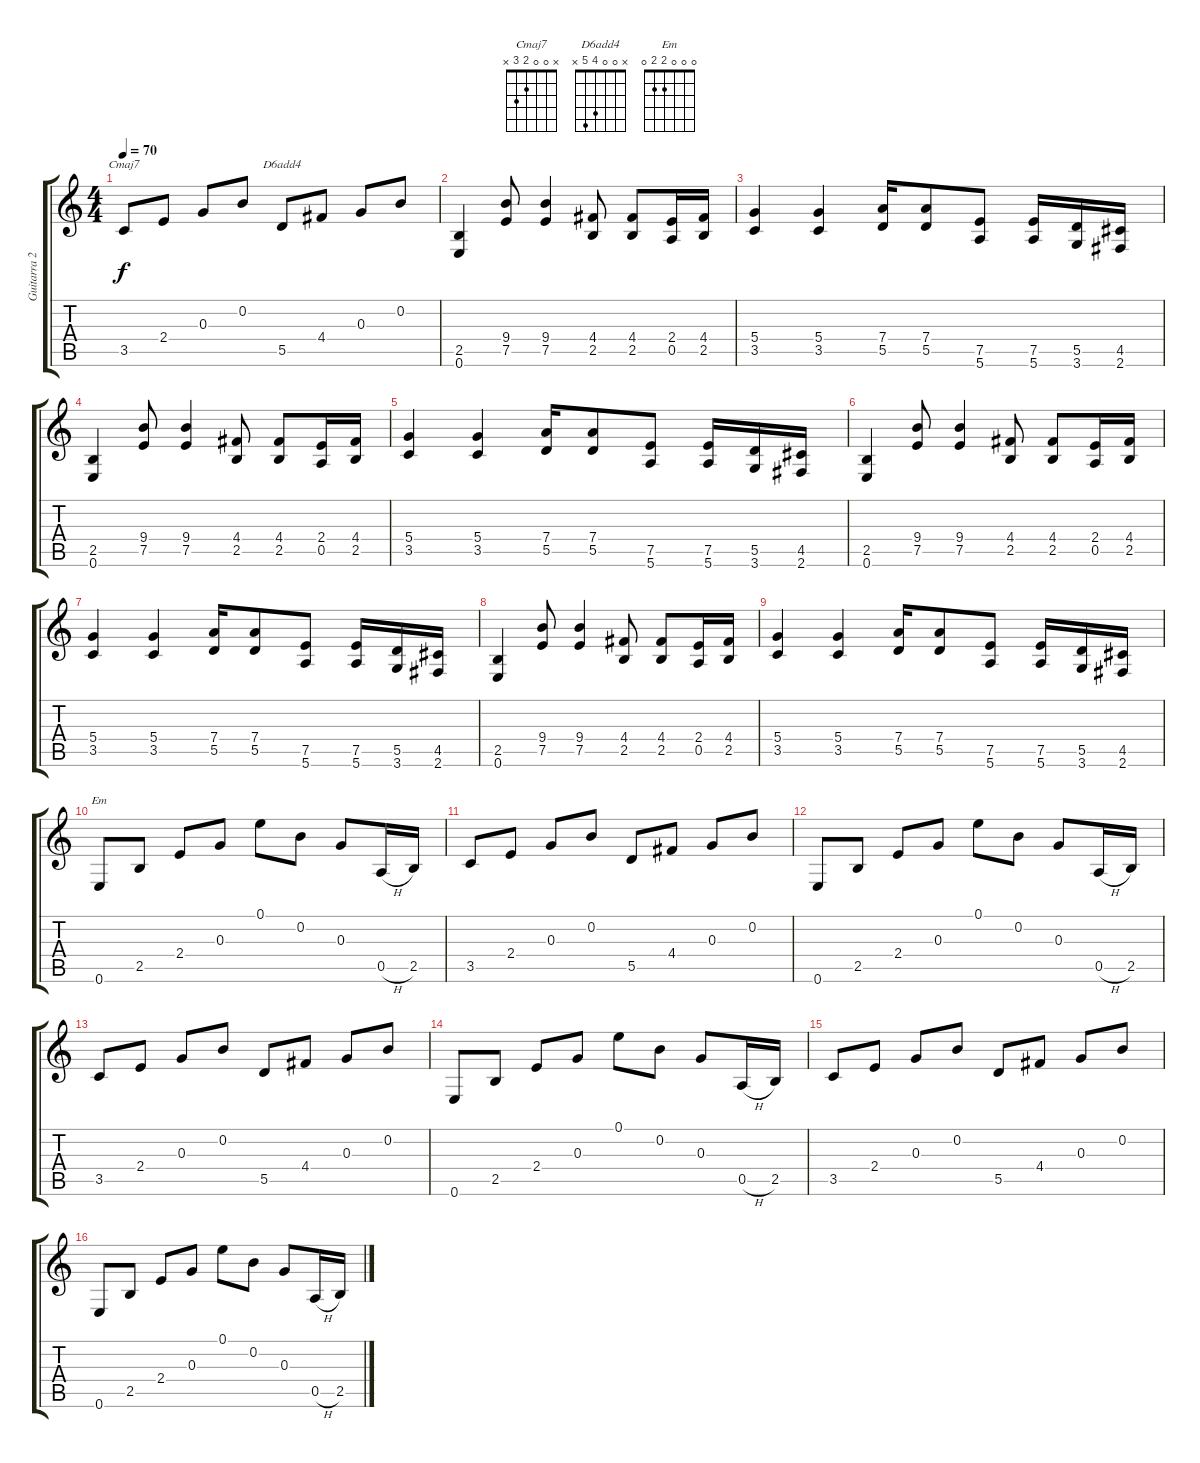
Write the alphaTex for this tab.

\track ("Guitarra 2" "Guitarra 2") {instrument distortionguitar}
\staff {score tabs}
\tuning (E4 B3 G3 D3 A2 E2) {hide}
\chord ("Cmaj7" x 0 0 2 3 x)
\chord ("D6add4" x 0 0 4 5 x)
\chord ("Em" 0 0 0 2 2 0)
\ts (4 4)
\tempo 70
\clef g2
\ks c
3.5.8{ch "Cmaj7" dy f} 2.4.8 0.3.8 0.2.8 5.5.8{ch "D6add4"} 4.4.8 0.3.8 0.2.8 |
(2.5 0.6).4{instrument overdrivenguitar} (9.4 7.5).8 (9.4 7.5).4 (4.4 2.5).8 (4.4 2.5).8 (2.4 0.5).16 (4.4 2.5).16 |
(5.4 3.5).4 (5.4 3.5).4 (7.4 5.5).16 (7.4 5.5).8 (7.5 5.6).8 (7.5 5.6).16 (5.5 3.6).16 (4.5 2.6).16 |
(2.5 0.6).4{instrument overdrivenguitar} (9.4 7.5).8 (9.4 7.5).4 (4.4 2.5).8 (4.4 2.5).8 (2.4 0.5).16 (4.4 2.5).16 |
(5.4 3.5).4 (5.4 3.5).4 (7.4 5.5).16 (7.4 5.5).8 (7.5 5.6).8 (7.5 5.6).16 (5.5 3.6).16 (4.5 2.6).16 |
(2.5 0.6).4{instrument overdrivenguitar} (9.4 7.5).8 (9.4 7.5).4 (4.4 2.5).8 (4.4 2.5).8 (2.4 0.5).16 (4.4 2.5).16 |
(5.4 3.5).4 (5.4 3.5).4 (7.4 5.5).16 (7.4 5.5).8 (7.5 5.6).8 (7.5 5.6).16 (5.5 3.6).16 (4.5 2.6).16 |
(2.5 0.6).4{instrument overdrivenguitar} (9.4 7.5).8 (9.4 7.5).4 (4.4 2.5).8 (4.4 2.5).8 (2.4 0.5).16 (4.4 2.5).16 |
(5.4 3.5).4 (5.4 3.5).4 (7.4 5.5).16 (7.4 5.5).8 (7.5 5.6).8 (7.5 5.6).16 (5.5 3.6).16 (4.5 2.6).16 |
0.6.8{ch "Em" instrument acousticguitarnylon} 2.5.8 2.4.8 0.3.8 0.1.8 0.2.8 0.3.8 0.5{h}.16 2.5.16 |
3.5.8 2.4.8 0.3.8 0.2.8 5.5.8 4.4.8 0.3.8 0.2.8 |
0.6.8 2.5.8 2.4.8 0.3.8 0.1.8 0.2.8 0.3.8 0.5{h}.16 2.5.16 |
3.5.8 2.4.8 0.3.8 0.2.8 5.5.8 4.4.8 0.3.8 0.2.8 |
0.6.8 2.5.8 2.4.8 0.3.8 0.1.8 0.2.8 0.3.8 0.5{h}.16 2.5.16 |
3.5.8 2.4.8 0.3.8 0.2.8 5.5.8 4.4.8 0.3.8 0.2.8 |
0.6.8 2.5.8 2.4.8 0.3.8 0.1.8 0.2.8 0.3.8 0.5{h}.16 2.5.16
